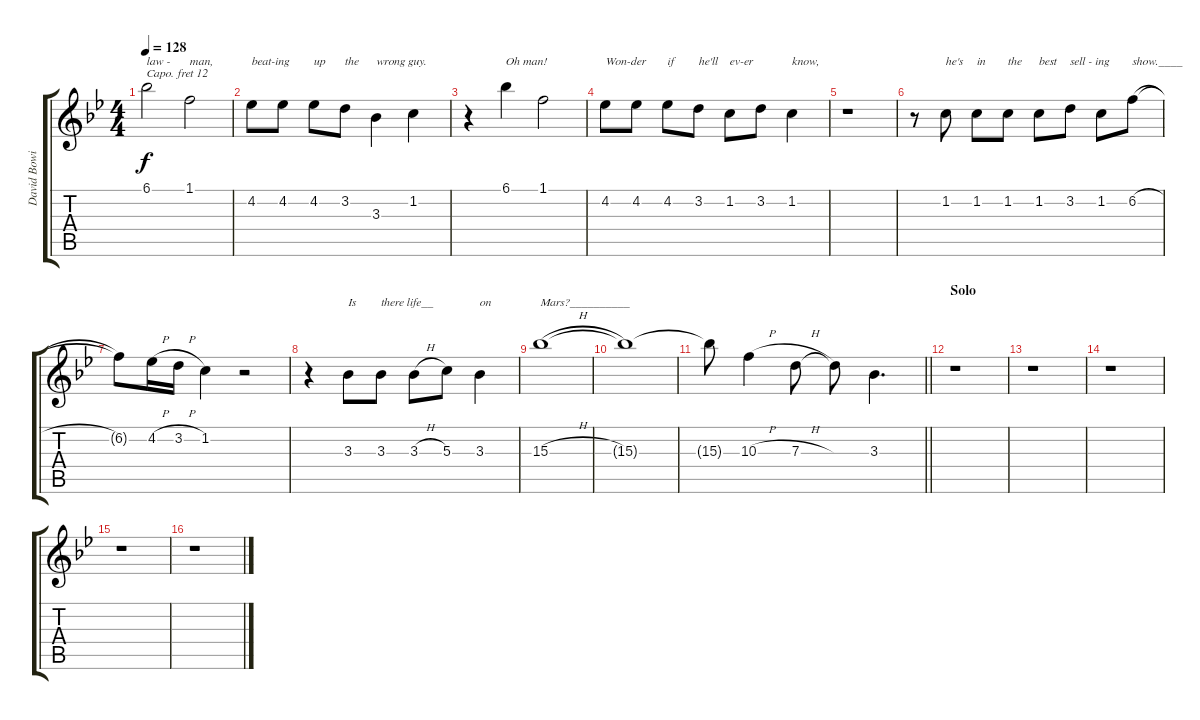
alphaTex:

\track ("David Bowie" "David Bowi") {instrument flute}
\staff {score tabs}
\capo 12
\tuning (E4 B3 G3 D3 A2 E2) {hide}
\ts (4 4)
\tempo 128
\clef g2
\ks bb
6.1.2{txt "law -" dy f} 1.1.2{txt "man,"} |
4.2.8{txt "beat-ing"} 4.2.8 4.2.8{txt "up"} 3.2.8{txt "the"} 3.3.4{txt "wrong guy."} 1.2.4 |
r.4 6.1.4{txt "Oh man!"} 1.1.2 |
4.2.8{txt "Won-der"} 4.2.8 4.2.8{txt "if"} 3.2.8{txt "he'll"} 1.2.8{txt "ev-er"} 3.2.8 1.2.4{txt "know,"} |
r.1 |
r.8 1.2.8{txt "he's"} 1.2.8{txt "in"} 1.2.8{txt "the"} 1.2.8{txt "best"} 3.2.8{txt "sell - ing"} 1.2.8 6.2{h}.8{txt "show.____"} |
6.2{t}.8 4.2{h}.16 3.2{h}.16 1.2.4 r.2 |
r.4 3.3.8{txt "Is"} 3.3.8{txt "there life__"} 3.3{h}.8 5.3.8 3.3.4{txt "on"} |
15.3{h}.1{txt "Mars?__________"} |
15.3{t}.1 |
\barLineRight lightlight
15.3{t}.8 10.3{h}.4 7.3{h}.8 7.3{t}.8 3.3.4{d} |
\section ("" "Solo")
r.1 |
r.1 |
r.1 |
r.1 |
r.1
